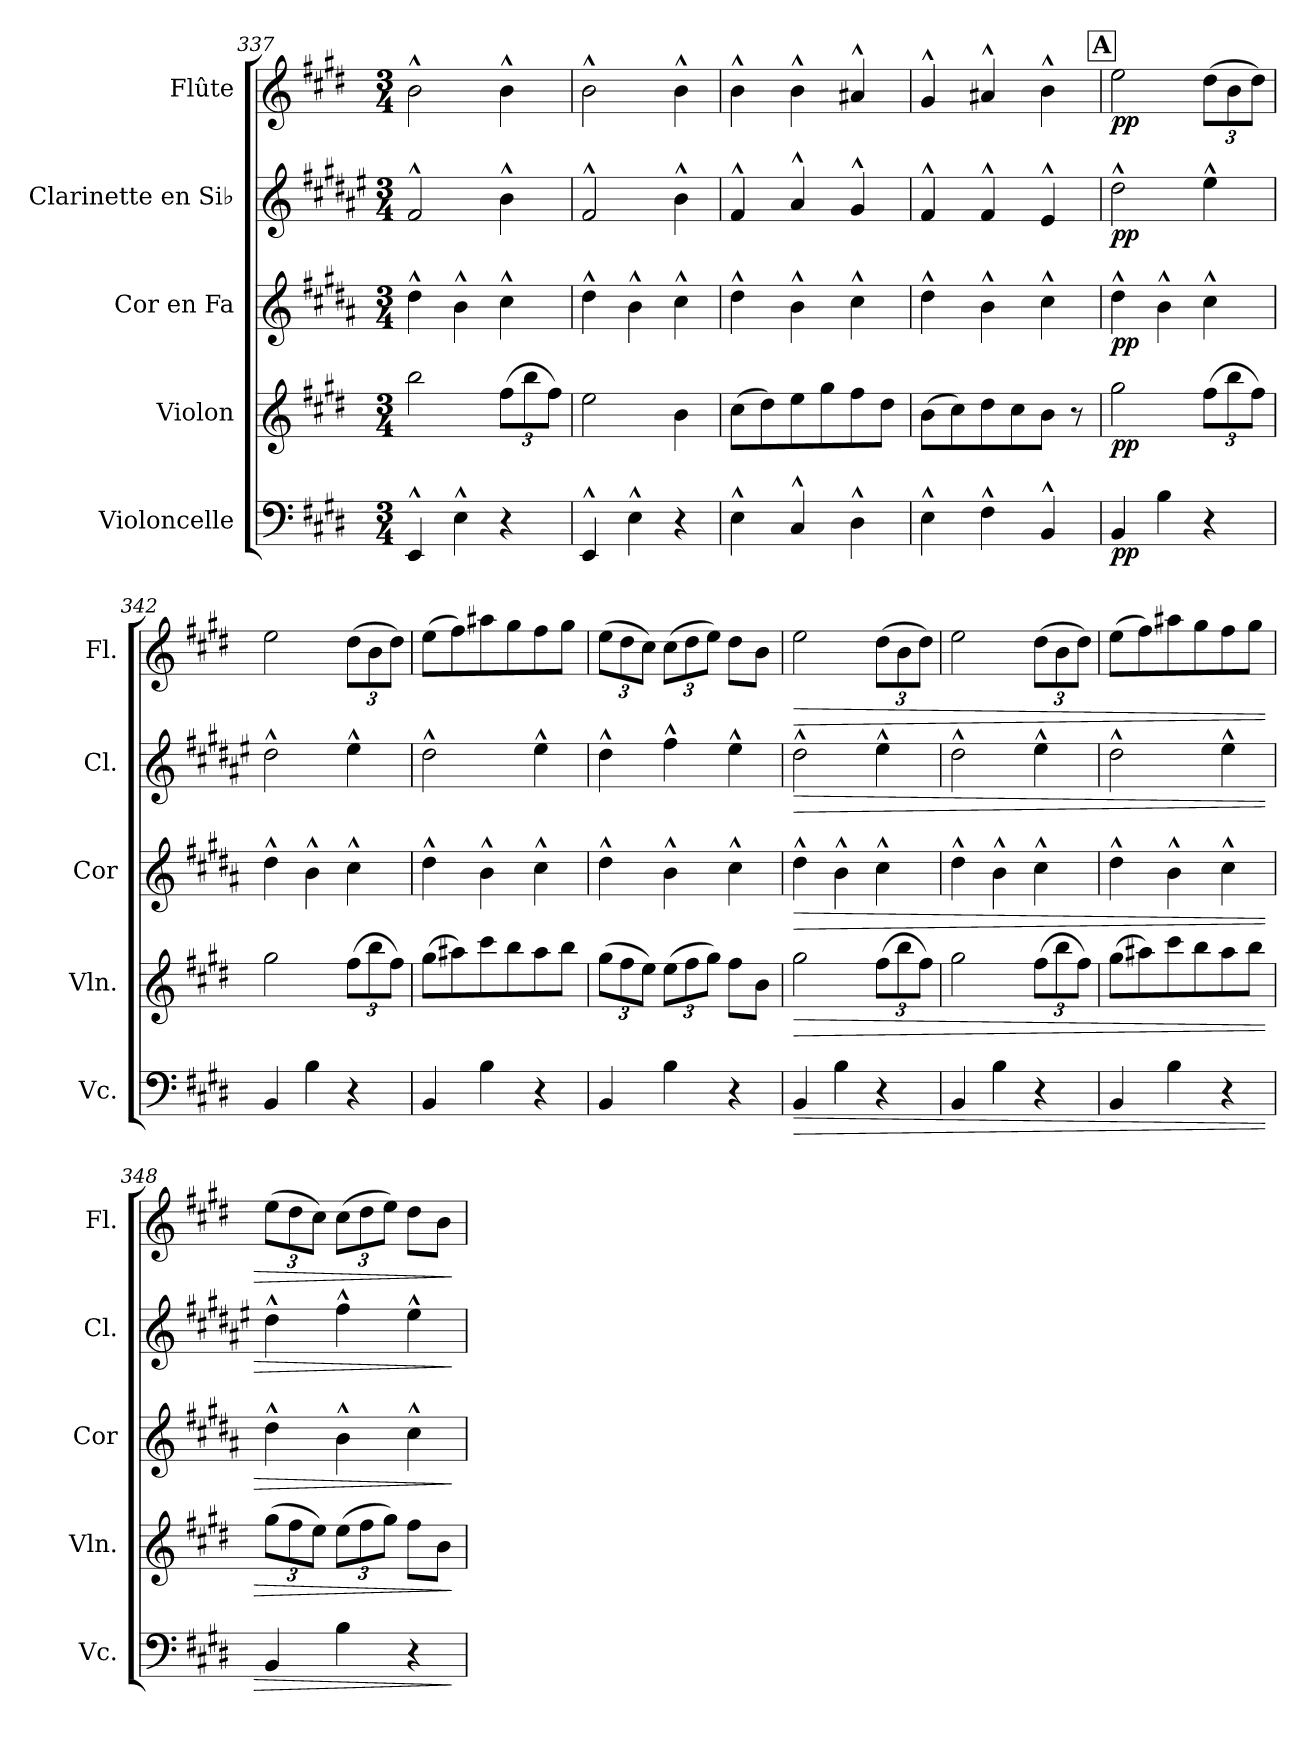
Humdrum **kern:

**kern	**dynam	**kern	**dynam	**kern	**dynam	**kern	**dynam	**kern	**dynam
*part5	*part5	*part4	*part4	*part3	*part3	*part2	*part2	*part1	*part1
*staff5	*staff5	*staff4	*staff4	*staff3	*staff3	*staff2	*staff2	*staff1	*staff1
*I"Violoncelle	*	*I"Violon	*	*I"Cor en Fa	*	*I"Clarinette en Si♭	*	*I"Flûte	*
*I'Vc.	*	*I'Vln.	*	*I'Cor	*	*I'Cl.	*	*I'Fl.	*
*clefF4	*	*clefG2	*	*clefG2	*	*clefG2	*	*clefG2	*
*	*	*	*	*ITrd4c7	*	*ITrd1c2	*	*	*
*k[f#c#g#d#]	*	*k[f#c#g#d#]	*	*k[f#c#g#d#]	*	*k[f#c#g#d#]	*	*k[f#c#g#d#]	*
*M3/4	*	*M3/4	*	*M3/4	*	*M3/4	*	*M3/4	*
=337	=337	=337	=337	=337	=337	=337	=337	=337	=337
4EE^^/	.	2bb\	.	4g#^^\	.	2e^^/	.	2b^^\	.
4E^^\	.	.	.	4e^^\	.	.	.	.	.
*	*	*Xbrackettup	*	*	*	*	*	*	*
4r	.	(>12ff#\L	.	4f#^^\	.	4a^^\	.	4b^^\	.
.	.	12bb\	.	.	.	.	.	.	.
.	.	12ff#\J)	.	.	.	.	.	.	.
=338	=338	=338	=338	=338	=338	=338	=338	=338	=338
4EE^^/	.	2ee\	.	4g#^^\	.	2e^^/	.	2b^^\	.
4E^^\	.	.	.	4e^^\	.	.	.	.	.
4r	.	4b\	.	4f#^^\	.	4a^^\	.	4b^^\	.
=339	=339	=339	=339	=339	=339	=339	=339	=339	=339
4E^^\	.	(>8cc#\L	.	4g#^^\	.	4e^^/	.	4b^^\	.
.	.	8dd#\)	.	.	.	.	.	.	.
4C#^^/	.	8ee\	.	4e^^\	.	4g#^^/	.	4b^^\	.
.	.	8gg#\	.	.	.	.	.	.	.
4D#^^\	.	8ff#\	.	4f#^^\	.	4f#^^/	.	4a#X^^/	.
.	.	8dd#\J	.	.	.	.	.	.	.
=340	=340	=340	=340	=340	=340	=340	=340	=340	=340
4E^^\	.	(>8b\L	.	4g#^^\	.	4e^^/	.	4g#^^/	.
.	.	8cc#\)	.	.	.	.	.	.	.
4F#^^\	.	8dd#\	.	4e^^\	.	4e^^/	.	4a#X^^/	.
.	.	8cc#\	.	.	.	.	.	.	.
4BB^^/	.	8b\J	.	4f#^^\	.	4d#^^/	.	4b^^\	.
.	.	8r	.	.	.	.	.	.	.
!!LO:LB:g=z
!!LO:REH:place=s1:a:B:fs=14:t=A
=341	=341	=341	=341	=341	=341	=341	=341	=341	=341
!	!LO:DY:b	!	!LO:DY:b	!	!LO:DY:b	!	!LO:DY:b	!	!LO:DY:b
4BB/	pp	2gg#\	pp	4g#^^\	pp	2cc#^^\	pp	2ee\	pp
4B\	.	.	.	4e^^\	.	.	.	.	.
*	*	*	*	*	*	*	*	*Xbrackettup	*
4r	.	(>12ff#\L	.	4f#^^\	.	4dd#^^\	.	(>12dd#\L	.
.	.	12bb\	.	.	.	.	.	12b\	.
.	.	12ff#\J)	.	.	.	.	.	12dd#\J)	.
=342	=342	=342	=342	=342	=342	=342	=342	=342	=342
4BB/	.	2gg#\	.	4g#^^\	.	2cc#^^\	.	2ee\	.
4B\	.	.	.	4e^^\	.	.	.	.	.
4r	.	(>12ff#\L	.	4f#^^\	.	4dd#^^\	.	(>12dd#\L	.
.	.	12bb\	.	.	.	.	.	12b\	.
.	.	12ff#\J)	.	.	.	.	.	12dd#\J)	.
=343	=343	=343	=343	=343	=343	=343	=343	=343	=343
4BB/	.	(>8gg#\L	.	4g#^^\	.	2cc#^^\	.	(>8ee\L	.
.	.	8aa#X\)	.	.	.	.	.	8ff#\)	.
4B\	.	8ccc#\	.	4e^^\	.	.	.	8aa#X\	.
.	.	8bb\	.	.	.	.	.	8gg#\	.
4r	.	8aa#\	.	4f#^^\	.	4dd#^^\	.	8ff#\	.
.	.	8bb\J	.	.	.	.	.	8gg#\J	.
=344	=344	=344	=344	=344	=344	=344	=344	=344	=344
4BB/	.	(>12gg#\L	.	4g#^^\	.	4cc#^^\	.	(>12ee\L	.
.	.	12ff#\	.	.	.	.	.	12dd#\	.
.	.	12ee\J)	.	.	.	.	.	12cc#\J)	.
4B\	.	(>12ee\L	.	4e^^\	.	4ee^^\	.	(>12cc#\L	.
.	.	12ff#\	.	.	.	.	.	12dd#\	.
.	.	12gg#\J)	.	.	.	.	.	12ee\J)	.
4r	.	8ff#\L	.	4f#^^\	.	4dd#^^\	.	8dd#\L	.
.	.	8b\J	.	.	.	.	.	8b\J	.
=345	=345	=345	=345	=345	=345	=345	=345	=345	=345
!	!LO:HP:b	!	!LO:HP:b	!	!LO:HP:b	!	!LO:HP:b	!	!LO:HP:b
4BB/	>	2gg#\	>	4g#^^\	>	2cc#^^\	>	2ee\	>
4B\	.	.	.	4e^^\	.	.	.	.	.
4r	.	(>12ff#\L	.	4f#^^\	.	4dd#^^\	.	(>12dd#\L	.
.	.	12bb\	.	.	.	.	.	12b\	.
.	.	12ff#\J)	.	.	.	.	.	12dd#\J)	.
=346	=346	=346	=346	=346	=346	=346	=346	=346	=346
4BB/	.	2gg#\	.	4g#^^\	.	2cc#^^\	.	2ee\	.
4B\	.	.	.	4e^^\	.	.	.	.	.
4r	.	(>12ff#\L	.	4f#^^\	.	4dd#^^\	.	(>12dd#\L	.
.	.	12bb\	.	.	.	.	.	12b\	.
.	.	12ff#\J)	.	.	.	.	.	12dd#\J)	.
=347	=347	=347	=347	=347	=347	=347	=347	=347	=347
4BB/	.	(>8gg#\L	.	4g#^^\	.	2cc#^^\	.	(>8ee\L	.
.	.	8aa#X\)	.	.	.	.	.	8ff#\)	.
4B\	.	8ccc#\	.	4e^^\	.	.	.	8aa#X\	.
.	.	8bb\	.	.	.	.	.	8gg#\	.
4r	.	8aa#\	.	4f#^^\	.	4dd#^^\	.	8ff#\	.
.	.	8bb\J	.	.	.	.	.	8gg#\J	.
=348	=348	=348	=348	=348	=348	=348	=348	=348	=348
4BB/	.	(>12gg#\L	.	4g#^^\	.	4cc#^^\	.	(>12ee\L	.
.	.	12ff#\	.	.	.	.	.	12dd#\	.
.	.	12ee\J)	.	.	.	.	.	12cc#\J)	.
4B\	.	(>12ee\L	.	4e^^\	.	4ee^^\	.	(>12cc#\L	.
.	.	12ff#\	.	.	.	.	.	12dd#\	.
.	.	12gg#\J)	.	.	.	.	.	12ee\J)	.
4r	.	8ff#\L	.	4f#^^\	.	4dd#^^\	.	8dd#\L	.
.	.	8b\J	.	.	.	.	.	8b\J	.
.	]	.	]	.	]	.	]	.	]
=	=	=	=	=	=	=	=	=	=
*-	*-	*-	*-	*-	*-	*-	*-	*-	*-
